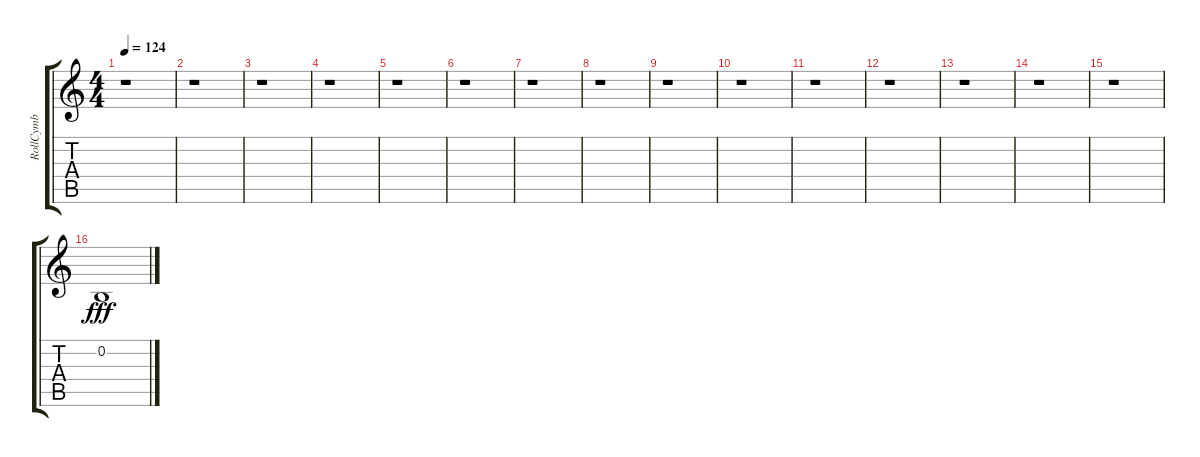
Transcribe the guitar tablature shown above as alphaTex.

\track ("RollCymb" "RollCymb") {instrument reversecymbal}
\staff {score tabs}
\tuning (E4 B3 G3 D3 A2 E2) {hide}
\ts (4 4)
\tempo 124
\clef g2
\ks c
r.1{dy fff instrument reversecymbal} |
r.1 |
r.1 |
r.1 |
r.1 |
r.1 |
r.1 |
r.1 |
r.1 |
r.1 |
r.1 |
r.1 |
r.1 |
r.1 |
r.1 |
0.2.1
